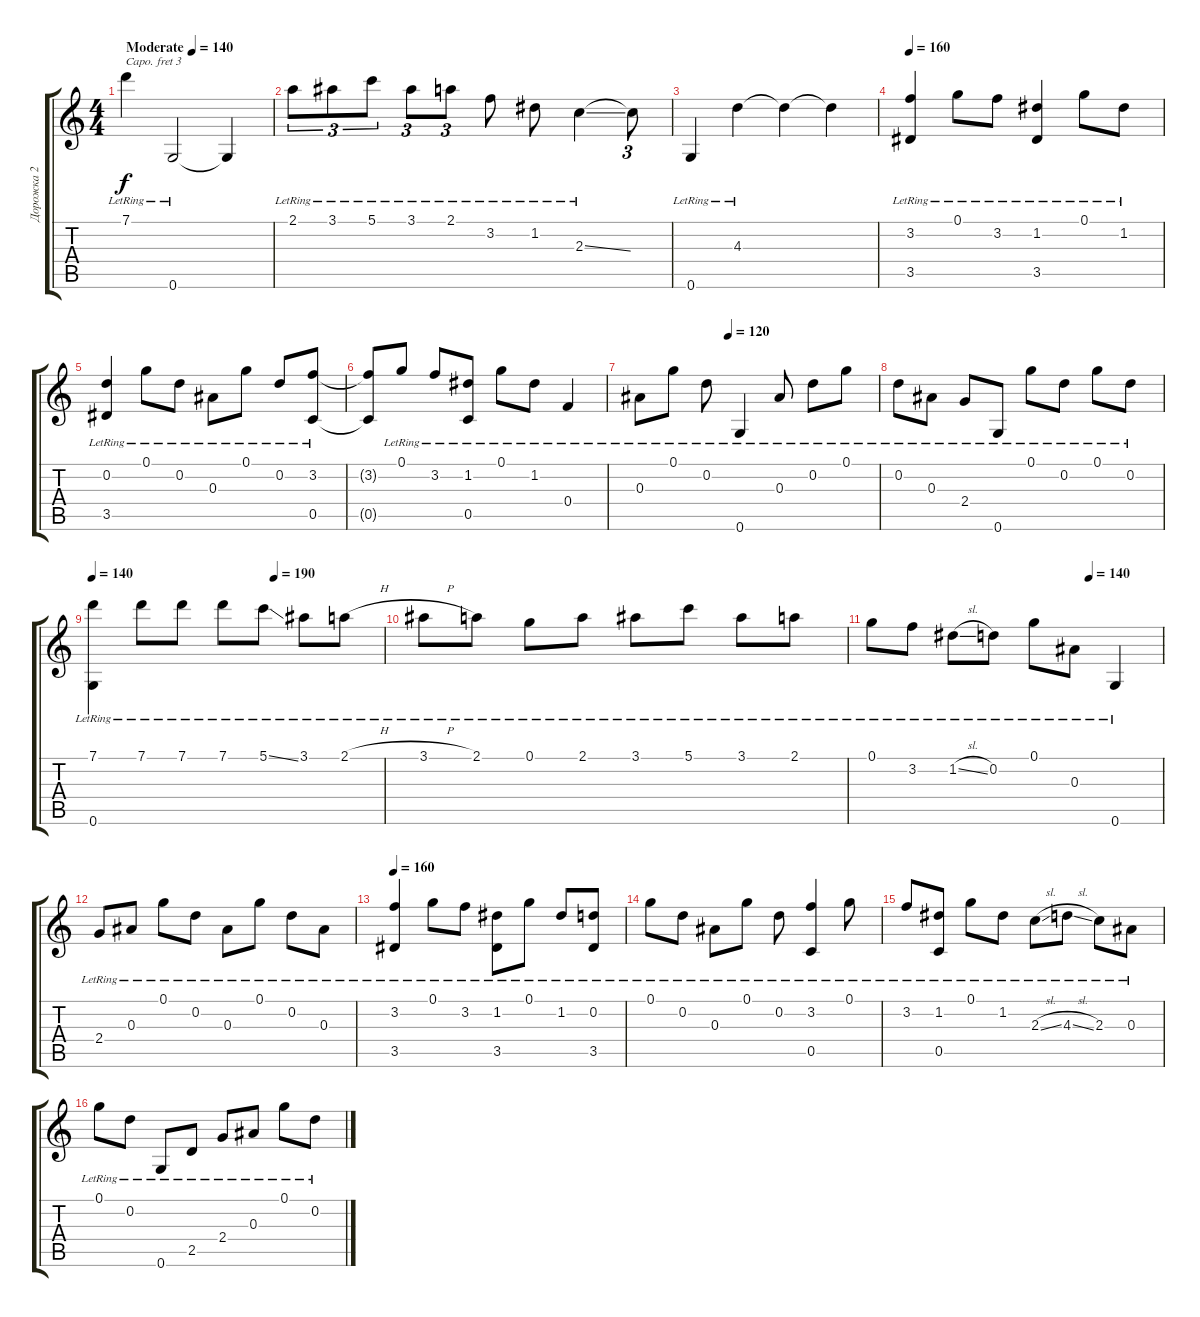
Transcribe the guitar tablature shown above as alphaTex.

\track ("Дорожка 2" "Дорожка 2") {instrument acousticguitarsteel}
\staff {score tabs}
\capo 3
\tuning (E4 B3 G3 D3 A2 E2) {hide}
\ts (4 4)
\tempo (140 "Moderate")
\clef g2
\ks c
7.1{lr}.4{dy f instrument acousticguitarsteel} 0.6{lr}.2 0.6{t}.4 |
2.1{lr}.8{tu (3 2)} 3.1{lr}.8{tu (3 2)} 5.1{lr}.8{tu (3 2)} 3.1{lr}.8{tu (3 2)} 2.1{lr}.8{tu (3 2)} 3.2{lr}.8 1.2{lr}.8 2.3{ss lr}.4 2.3{t}.8{tu (3 2)} |
0.6{lr}.4 4.3{lr}.4 4.3{t}.4 4.3{t}.4 |
\tempo 160
(3.2{lr} 3.5{lr}).4 0.1{lr}.8 3.2{lr}.8 (1.2{lr} 3.5{lr}).4 0.1{lr}.8 1.2{lr}.8 |
(0.2{lr} 3.5{lr}).4 0.1{lr}.8 0.2{lr}.8 0.3{lr}.8 0.1{lr}.8 0.2{lr}.8 (3.2{lr} 0.5{lr}).8 |
(3.2{t} 0.5{t}).8 0.1{lr}.8 3.2{lr}.8 (1.2{lr} 0.5{lr}).8 0.1{lr}.8 1.2{lr}.8 0.4{lr}.4 |
\tempo (120 0.375)
0.3{lr}.8 0.1{lr}.8 0.2{lr}.8 0.6{lr}.4{volume 4} 0.3{lr}.8 0.2{lr}.8 0.1{lr}.8 |
0.2{lr}.8 0.3{lr}.8 2.4{lr}.8 0.6{lr}.8 0.1{lr}.8 0.2{lr}.8 0.1{lr}.8 0.2{lr}.8 |
\tempo 140
\tempo (190 0.625)
(7.1{lr} 0.6{lr}).4{volume 13} 7.1{lr}.8 7.1{lr}.8 7.1{lr}.8 5.1{ss lr}.8 3.1{lr}.8 2.1{h lr}.8 |
3.1{h lr}.8 2.1{lr}.8 0.1{lr}.8 2.1{lr}.8 3.1{lr}.8 5.1{lr}.8 3.1{lr}.8 2.1{lr}.8 |
\tempo (140 0.75)
0.1{lr}.8 3.2{lr}.8 1.2{sl lr}.8 0.2{lr}.8 0.1{lr}.8 0.3{lr}.8 0.6{lr}.4 |
2.4{lr}.8 0.3{lr}.8 0.1{lr}.8 0.2{lr}.8 0.3{lr}.8 0.1{lr}.8 0.2{lr}.8 0.3{lr}.8 |
\tempo 160
(3.2{lr} 3.5{lr}).4 0.1{lr}.8 3.2{lr}.8 (1.2{lr} 3.5{lr}).8 0.1{lr}.8 1.2{lr}.8 (0.2{lr} 3.5{lr}).8 |
0.1{lr}.8 0.2{lr}.8 0.3{lr}.8 0.1{lr}.8 0.2{lr}.8 (3.2{lr} 0.5{lr}).4 0.1{lr}.8 |
3.2{lr}.8 (1.2{lr} 0.5{lr}).8 0.1{lr}.8 1.2{lr}.8 2.3{sl lr}.8 4.3{sl lr}.8 2.3{lr}.8 0.3{lr}.8 |
0.1{lr}.8 0.2{lr}.8 0.6{lr}.8 2.5{lr}.8 2.4{lr}.8 0.3{lr}.8 0.1{lr}.8 0.2{lr}.8
